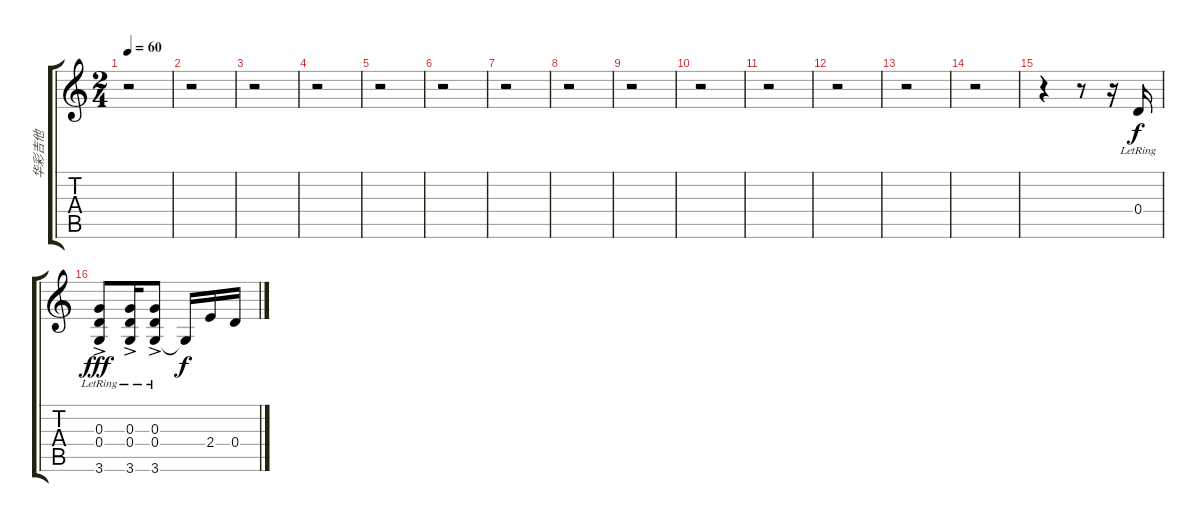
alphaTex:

\track ("华彩吉他" "华彩吉他") {instrument acousticguitarnylon}
\staff {score tabs}
\tuning (E4 B3 G3 D3 A2 E2) {hide}
\ts (2 4)
\tempo 60
\clef g2
\ks c
r.2{dy f} |
r.2 |
r.2 |
r.2 |
r.2 |
r.2 |
r.2 |
r.2 |
r.2 |
r.2 |
r.2 |
r.2 |
r.2 |
r.2 |
r.4 r.8 r.16 0.4{lr}.16 |
(0.3{lr} 0.4{lr} 3.6{ac}).8{dy fff} (0.3 0.4{lr} 3.6{ac}).16 (0.3{lr} 0.4{lr} 3.6{ac}).8 3.6{t}.16{dy f} 2.4.16 0.4.16
